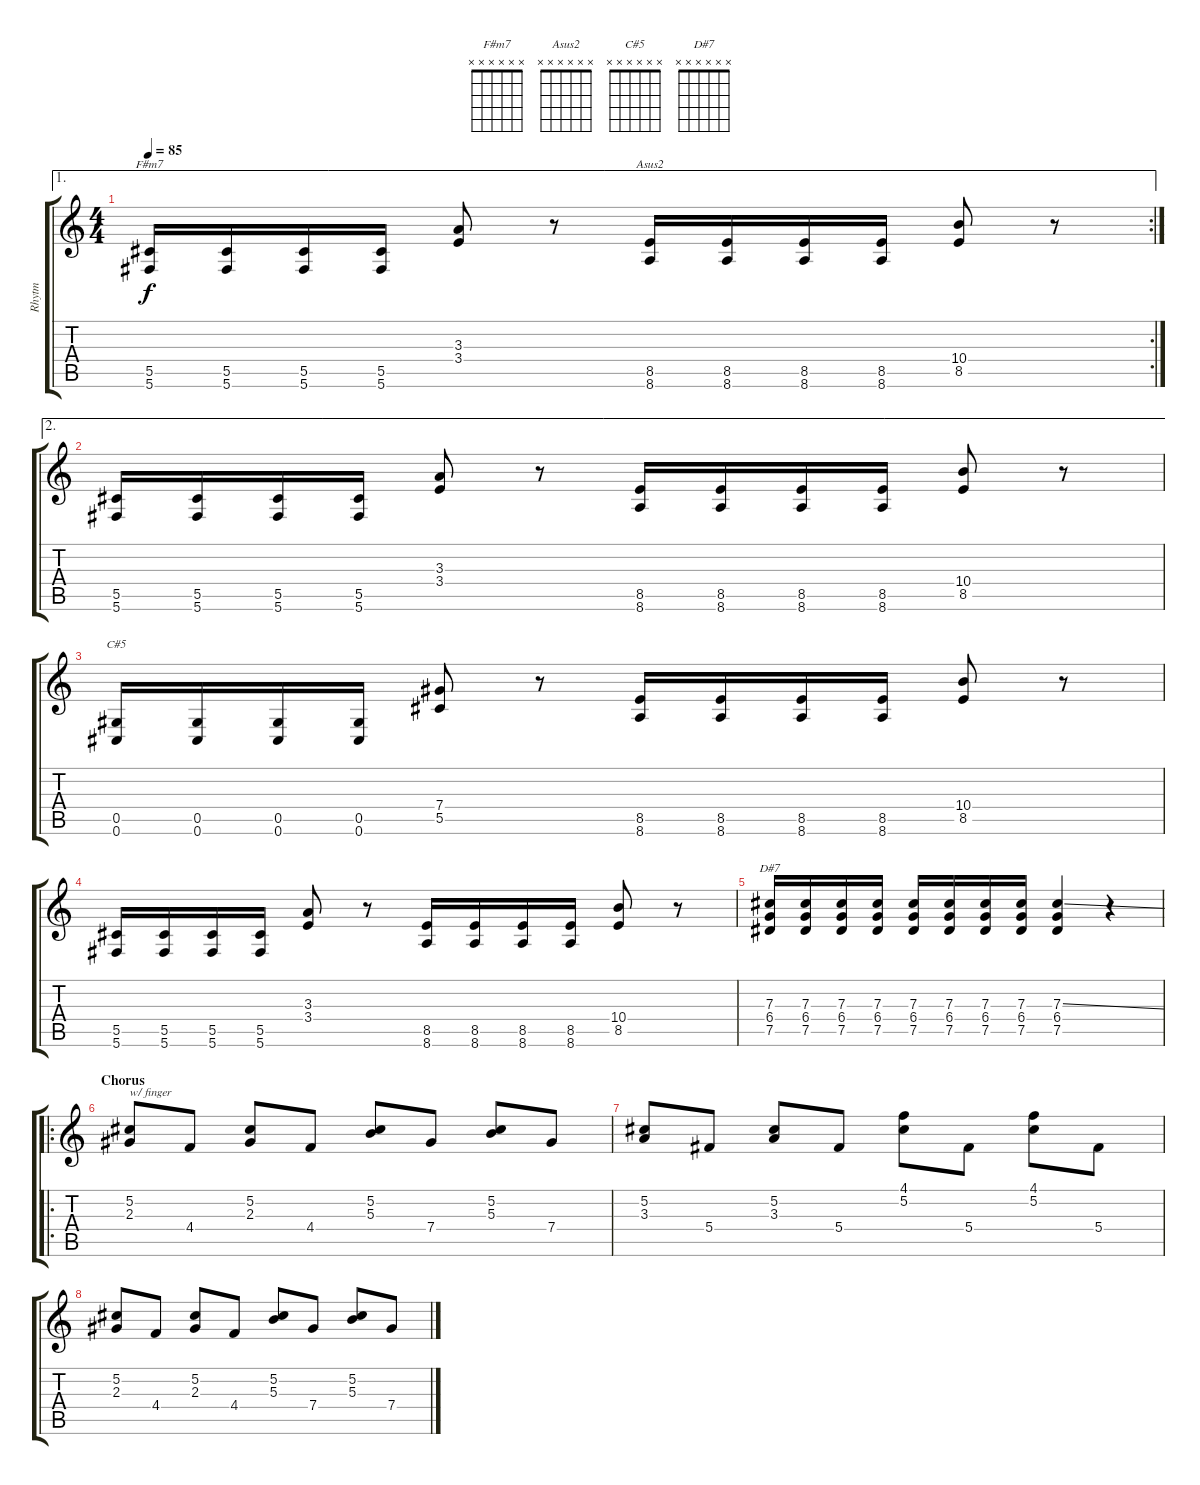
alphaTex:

\track ("Rhytm" "Rhytm") {instrument distortionguitar}
\staff {score tabs}
\tuning (Db4 Ab3 Gb3 Db3 Ab2 Db2) {hide}
\chord ("F#m7" x x x x x x)
\chord ("Asus2" x x x x x x)
\chord ("C#5" x x x x x x)
\chord ("D#7" x x x x x x)
\ae 1
\rc 2
\ts (4 4)
\tempo 85
\clef g2
\ks c
(5.5 5.6).16{ch "F#m7" dy f} (5.5 5.6).16 (5.5 5.6).16 (5.5 5.6).16 (3.3 3.4).8 r.8 (8.5 8.6).16{ch "Asus2"} (8.5 8.6).16 (8.5 8.6).16 (8.5 8.6).16 (10.4 8.5).8 r.8 |
\ae 2
(5.5 5.6).16 (5.5 5.6).16 (5.5 5.6).16 (5.5 5.6).16 (3.3 3.4).8 r.8 (8.5 8.6).16 (8.5 8.6).16 (8.5 8.6).16 (8.5 8.6).16 (10.4 8.5).8 r.8 |
(0.5 0.6).16{ch "C#5"} (0.5 0.6).16 (0.5 0.6).16 (0.5 0.6).16 (7.4 5.5).8 r.8 (8.5 8.6).16 (8.5 8.6).16 (8.5 8.6).16 (8.5 8.6).16 (10.4 8.5).8 r.8 |
(5.5 5.6).16 (5.5 5.6).16 (5.5 5.6).16 (5.5 5.6).16 (3.3 3.4).8 r.8 (8.5 8.6).16 (8.5 8.6).16 (8.5 8.6).16 (8.5 8.6).16 (10.4 8.5).8 r.8 |
(7.3 6.4 7.5).16{ch "D#7"} (7.3 6.4 7.5).16 (7.3 6.4 7.5).16 (7.3 6.4 7.5).16 (7.3 6.4 7.5).16 (7.3 6.4 7.5).16 (7.3 6.4 7.5).16 (7.3 6.4 7.5).16 (7.3{ss} 6.4 7.5).4 r.4 |
\ro
\section ("" "Chorus ")
(5.2 2.3).8{txt "w/ finger"} 4.4.8 (5.2 2.3).8 4.4.8 (5.2 5.3).8 7.4.8 (5.2 5.3).8 7.4.8 |
(5.2 3.3).8 5.4.8 (5.2 3.3).8 5.4.8 (4.1 5.2).8 5.4.8 (4.1 5.2).8 5.4.8 |
(5.2 2.3).8 4.4.8 (5.2 2.3).8 4.4.8 (5.2 5.3).8 7.4.8 (5.2 5.3).8 7.4.8
